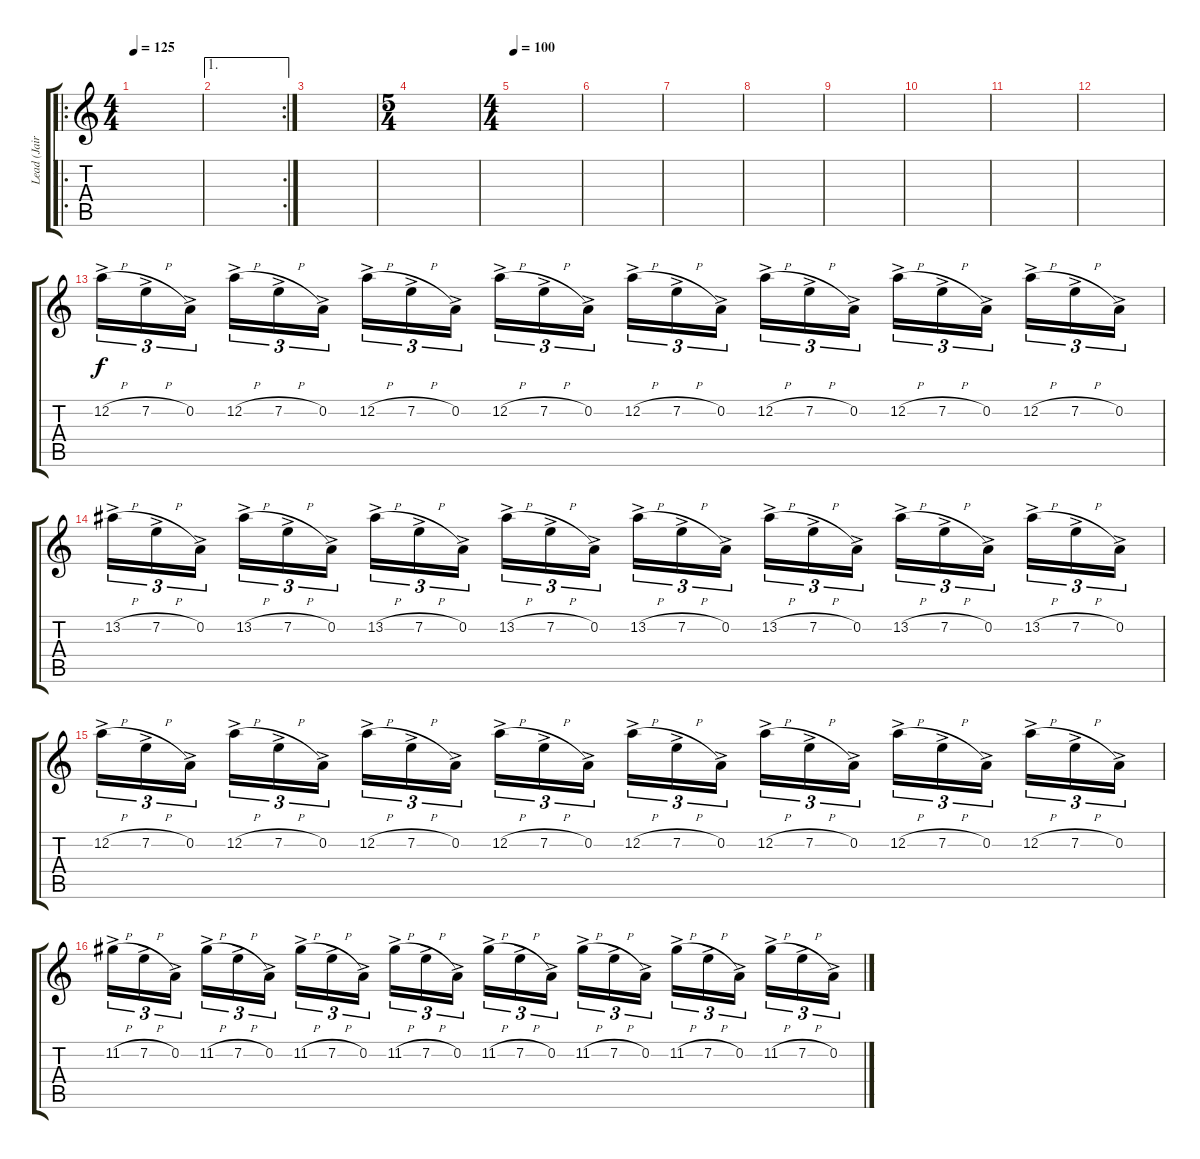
\track ("Lead (Jairo)" "Lead (Jair") {instrument distortionguitar}
\staff {score tabs}
\tuning (D4 A3 F3 C3 G2 D2) {hide}
\ro
\ts (4 4)
\tempo 125
\clef g2
\ks c
|
\ae 1
\rc 2
|
|
\ts (5 4)
|
\ts (4 4)
\tempo 100
|
|
|
|
|
|
|
|
12.2{h ac}.16{tu (3 2) balance 16} 7.2{h ac}.16{tu (3 2)} 0.2{ac}.16{tu (3 2) beam splitsecondary} 12.2{h ac}.16{tu (3 2)} 7.2{h ac}.16{tu (3 2)} 0.2{ac}.16{tu (3 2)} 12.2{h ac}.16{tu (3 2)} 7.2{h ac}.16{tu (3 2)} 0.2{ac}.16{tu (3 2) beam splitsecondary} 12.2{h ac}.16{tu (3 2)} 7.2{h ac}.16{tu (3 2)} 0.2{ac}.16{tu (3 2)} 12.2{h ac}.16{tu (3 2)} 7.2{h ac}.16{tu (3 2)} 0.2{ac}.16{tu (3 2) beam splitsecondary} 12.2{h ac}.16{tu (3 2)} 7.2{h ac}.16{tu (3 2)} 0.2{ac}.16{tu (3 2)} 12.2{h ac}.16{tu (3 2)} 7.2{h ac}.16{tu (3 2)} 0.2{ac}.16{tu (3 2) beam splitsecondary} 12.2{h ac}.16{tu (3 2)} 7.2{h ac}.16{tu (3 2)} 0.2{ac}.16{tu (3 2)} |
13.2{h ac}.16{tu (3 2)} 7.2{h ac}.16{tu (3 2)} 0.2{ac}.16{tu (3 2) beam splitsecondary} 13.2{h ac}.16{tu (3 2)} 7.2{h ac}.16{tu (3 2)} 0.2{ac}.16{tu (3 2)} 13.2{h ac}.16{tu (3 2)} 7.2{h ac}.16{tu (3 2)} 0.2{ac}.16{tu (3 2) beam splitsecondary} 13.2{h ac}.16{tu (3 2)} 7.2{h ac}.16{tu (3 2)} 0.2{ac}.16{tu (3 2)} 13.2{h ac}.16{tu (3 2)} 7.2{h ac}.16{tu (3 2)} 0.2{ac}.16{tu (3 2) beam splitsecondary} 13.2{h ac}.16{tu (3 2)} 7.2{h ac}.16{tu (3 2)} 0.2{ac}.16{tu (3 2)} 13.2{h ac}.16{tu (3 2)} 7.2{h ac}.16{tu (3 2)} 0.2{ac}.16{tu (3 2) beam splitsecondary} 13.2{h ac}.16{tu (3 2)} 7.2{h ac}.16{tu (3 2)} 0.2{ac}.16{tu (3 2)} |
12.2{h ac}.16{tu (3 2)} 7.2{h ac}.16{tu (3 2)} 0.2{ac}.16{tu (3 2) beam splitsecondary} 12.2{h ac}.16{tu (3 2)} 7.2{h ac}.16{tu (3 2)} 0.2{ac}.16{tu (3 2)} 12.2{h ac}.16{tu (3 2)} 7.2{h ac}.16{tu (3 2)} 0.2{ac}.16{tu (3 2) beam splitsecondary} 12.2{h ac}.16{tu (3 2)} 7.2{h ac}.16{tu (3 2)} 0.2{ac}.16{tu (3 2)} 12.2{h ac}.16{tu (3 2)} 7.2{h ac}.16{tu (3 2)} 0.2{ac}.16{tu (3 2) beam splitsecondary} 12.2{h ac}.16{tu (3 2)} 7.2{h ac}.16{tu (3 2)} 0.2{ac}.16{tu (3 2)} 12.2{h ac}.16{tu (3 2)} 7.2{h ac}.16{tu (3 2)} 0.2{ac}.16{tu (3 2) beam splitsecondary} 12.2{h ac}.16{tu (3 2)} 7.2{h ac}.16{tu (3 2)} 0.2{ac}.16{tu (3 2)} |
11.2{h ac}.16{tu (3 2)} 7.2{h ac}.16{tu (3 2)} 0.2{ac}.16{tu (3 2) beam splitsecondary} 11.2{h ac}.16{tu (3 2)} 7.2{h ac}.16{tu (3 2)} 0.2{ac}.16{tu (3 2)} 11.2{h ac}.16{tu (3 2)} 7.2{h ac}.16{tu (3 2)} 0.2{ac}.16{tu (3 2) beam splitsecondary} 11.2{h ac}.16{tu (3 2)} 7.2{h ac}.16{tu (3 2)} 0.2{ac}.16{tu (3 2)} 11.2{h ac}.16{tu (3 2)} 7.2{h ac}.16{tu (3 2)} 0.2{ac}.16{tu (3 2) beam splitsecondary} 11.2{h ac}.16{tu (3 2)} 7.2{h ac}.16{tu (3 2)} 0.2{ac}.16{tu (3 2)} 11.2{h ac}.16{tu (3 2)} 7.2{h ac}.16{tu (3 2)} 0.2{ac}.16{tu (3 2) beam splitsecondary} 11.2{h ac}.16{tu (3 2)} 7.2{h ac}.16{tu (3 2)} 0.2{ac}.16{tu (3 2)}
